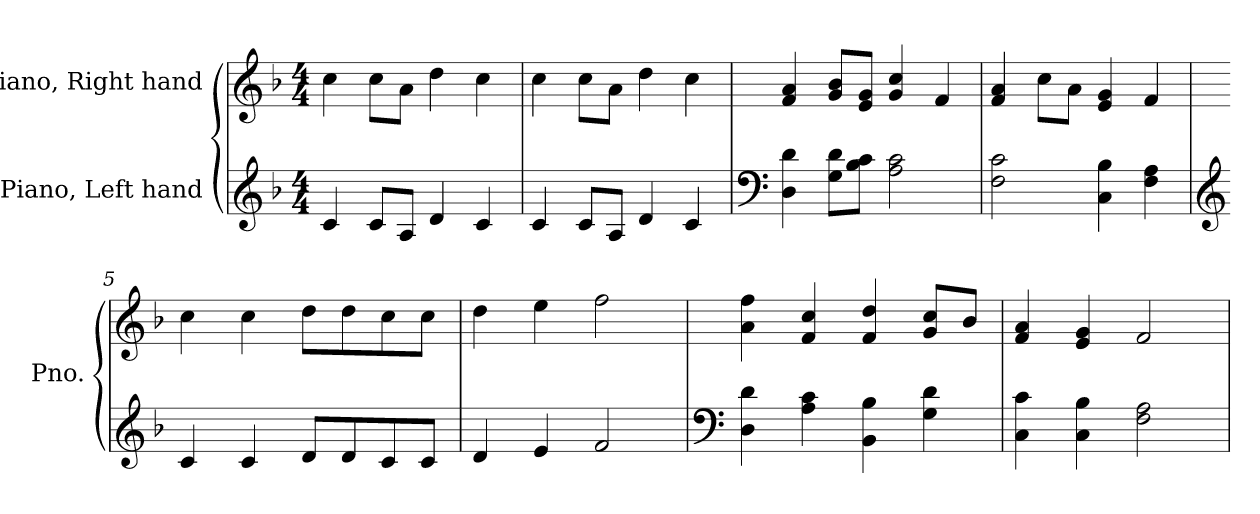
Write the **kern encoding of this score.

**kern	**kern
*part2	*part1
*staff2	*staff1
*I"Piano, Left hand	*I"Piano, Right hand
*I'Pno.	*I'Pno.
*clefG2	*clefG2
*k[b-]	*k[b-]
*M4/4	*M4/4
*MM120	*MM120
=1	=1
4c/	4cc\
8c/L	8cc\L
8A/J	8a\J
4d/	4dd\
4c/	4cc\
=2	=2
4c/	4cc\
8c/L	8cc\L
8A/J	8a\J
4d/	4dd\
4c/	4cc\
=3	=3
*clefF4	*
4D\ 4d\	4f/ 4a/
8G\ 8d\L	8g/ 8b-/L
8B-\ 8c\J	8e/ 8g/J
2A\ 2c\	4g/ 4cc/
.	4f/
=4	=4
2F\ 2c\	4f/ 4a/
.	8cc\L
.	8a\J
4C\ 4B-\	4e/ 4g/
4F\ 4A\	4f/
!!LO:LB:g=z
=5	=5
*clefG2	*
4c/	4cc\
4c/	4cc\
8d/L	8dd\L
8d/	8dd\
8c/	8cc\
8c/J	8cc\J
=6	=6
4d/	4dd\
4e/	4ee\
2f/	2ff\
=7	=7
*clefF4	*
4D\ 4d\	4a\ 4ff\
4A\ 4c\	4f/ 4cc/
4BB-\ 4B-\	4f/ 4dd/
4G\ 4d\	8g/ 8cc/L
.	8b-/J
=8	=8
4C\ 4c\	4f/ 4a/
4C\ 4B-\	4e/ 4g/
2F\ 2A\	2f/
=	=
*-	*-
